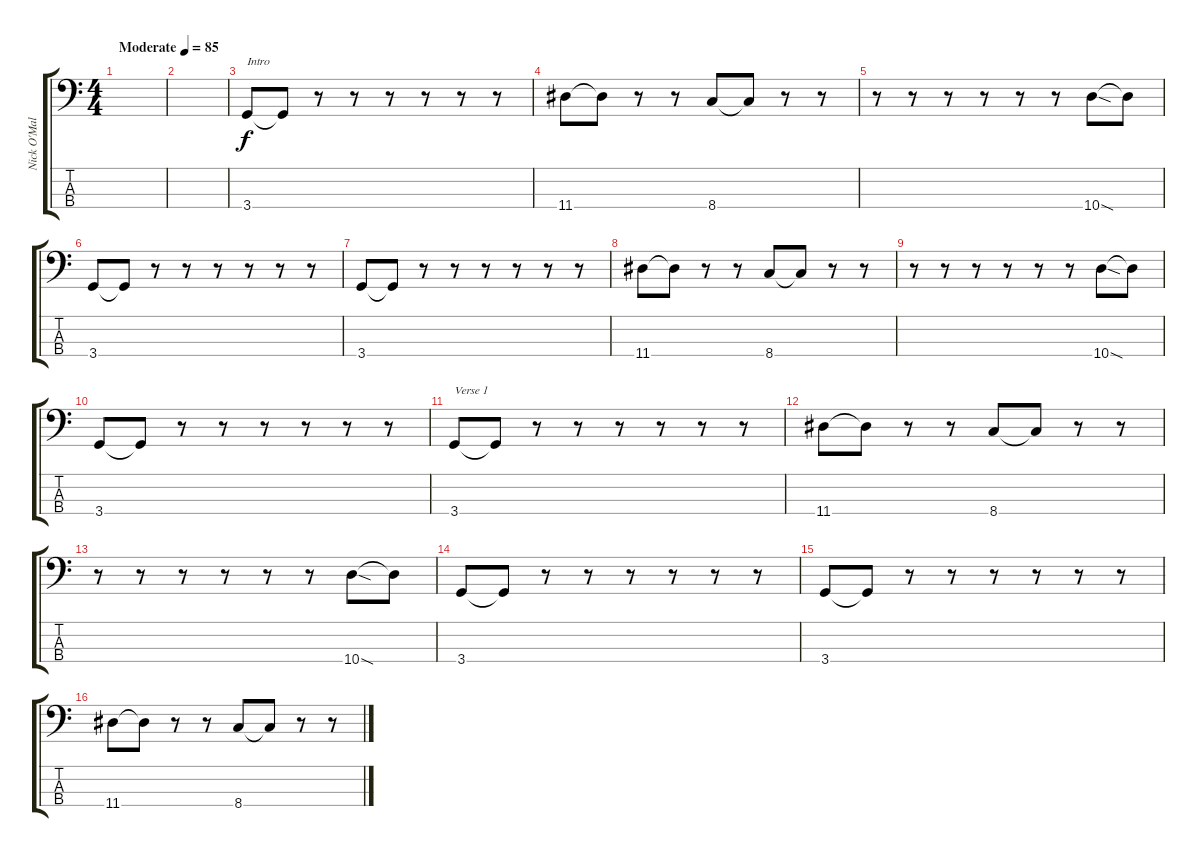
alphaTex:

\track ("Nick O'Malley" "Nick O'Mal") {instrument synthbass2}
\staff {score tabs}
\tuning (G2 D2 A1 E1) {hide}
\ts (4 4)
\tempo (85 "Moderate")
\clef f4
\ks c
|
|
3.4.8{txt "Intro"} 3.4{t}.8 r.8 r.8 r.8 r.8 r.8 r.8 |
11.4.8 11.4{t}.8 r.8 r.8 8.4.8 8.4{t}.8 r.8 r.8 |
r.8 r.8 r.8 r.8 r.8 r.8 10.4{sod}.8 10.4{t}.8 |
3.4.8 3.4{t}.8 r.8 r.8 r.8 r.8 r.8 r.8 |
3.4.8 3.4{t}.8 r.8 r.8 r.8 r.8 r.8 r.8 |
11.4.8 11.4{t}.8 r.8 r.8 8.4.8 8.4{t}.8 r.8 r.8 |
r.8 r.8 r.8 r.8 r.8 r.8 10.4{sod}.8 10.4{t}.8 |
3.4.8 3.4{t}.8 r.8 r.8 r.8 r.8 r.8 r.8 |
3.4.8{txt "Verse 1"} 3.4{t}.8 r.8 r.8 r.8 r.8 r.8 r.8 |
11.4.8 11.4{t}.8 r.8 r.8 8.4.8 8.4{t}.8 r.8 r.8 |
r.8 r.8 r.8 r.8 r.8 r.8 10.4{sod}.8 10.4{t}.8 |
3.4.8 3.4{t}.8 r.8 r.8 r.8 r.8 r.8 r.8 |
3.4.8 3.4{t}.8 r.8 r.8 r.8 r.8 r.8 r.8 |
11.4.8 11.4{t}.8 r.8 r.8 8.4.8 8.4{t}.8 r.8 r.8
